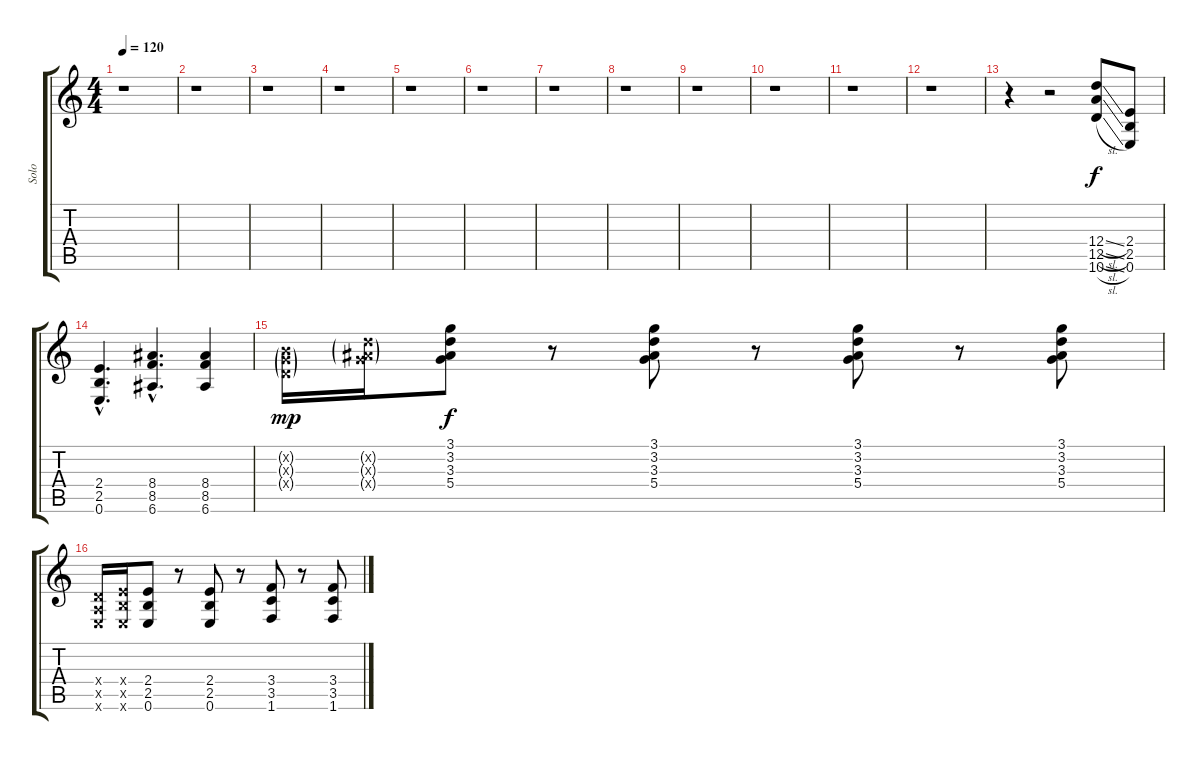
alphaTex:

\track ("Solo" "Solo") {instrument electricguitarjazz}
\staff {score tabs}
\tuning (E4 B3 G3 D3 A2 E2) {hide}
\ts (4 4)
\tempo 120
\clef g2
\ks c
r.1{dy f} |
r.1 |
r.1 |
r.1 |
r.1 |
r.1 |
r.1 |
r.1 |
r.1 |
r.1 |
r.1 |
r.1 |
r.4 r.2 (12.4{sl} 12.5{sl} 10.6{sl}).8{instrument distortionguitar} (2.4 2.5 0.6).8 |
(2.4{hac} 2.5{hac} 0.6{hac}).4{d} (8.4{hac} 8.5{hac} 6.6{hac}).4{d} (8.4 8.5 6.6).4 |
(0.2{g x} 0.3{g x} 0.4{g x}).16{dy mp volume 13 instrument distortionguitar} (3.2{g x} 3.3{g x} 5.4{g x}).16 (3.1 3.2 3.3 5.4).8{dy f} r.8 (3.1 3.2 3.3 5.4).8 r.8 (3.1 3.2 3.3 5.4).8 r.8 (3.1 3.2 3.3 5.4).8 |
(0.4{x} 0.5{x} 0.6{x}).16{instrument distortionguitar} (2.4{x} 2.5{x} 0.6{x}).16 (2.4 2.5 0.6).8 r.8 (2.4 2.5 0.6).8 r.8 (3.4 3.5 1.6).8 r.8 (3.4 3.5 1.6).8
